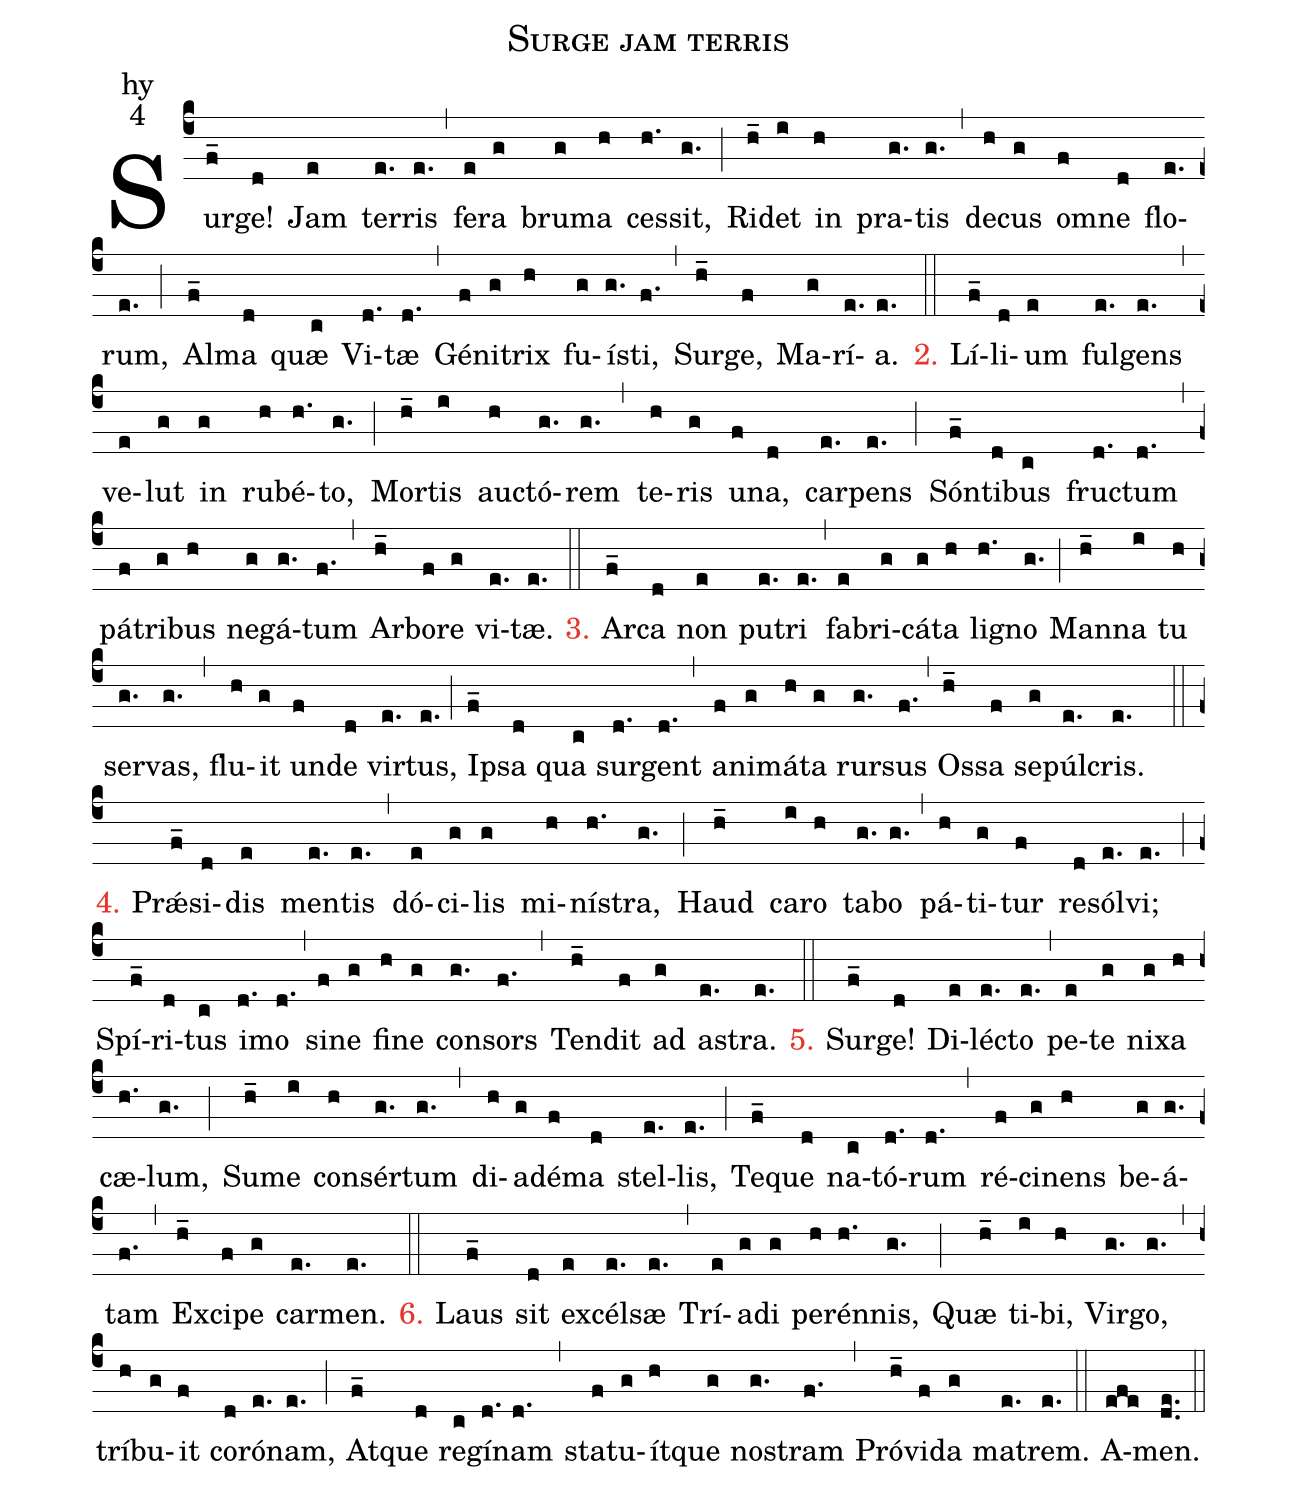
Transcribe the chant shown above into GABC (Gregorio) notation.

name:Surge jam terris;
office-part:hy;
mode:4;
%%
(c4) Sur(f_)ge!(d) Jam(e) ter(e.)ris(e.) (,) fe(e)ra(g) bru(g)ma(h) ces(h.)sit,(g.) (;)
Ri(h_)det(i) in(h) pra(g.)tis(g.) (,) de(h)cus(g) om(f)ne(d) flo(e.)rum,(e.) (;)
Al(f_)ma(d) quæ(c) Vi(d.)tæ(d.) (,) Gé(f)ni(g)trix(h) fu(g)ís(g.)ti,(f.) (,)
Sur(h_)ge,(f) Ma(g)rí(e.)a.(e.) (::)

<c>2.</c> Lí(f_)li(d)um(e) ful(e.)gens(e.) (,) ve(e)lut(g) in(g) ru(h)bé(h.)to,(g.) (;)
Mor(h_)tis(i) au(h)ctó(g.)rem(g.) (,) te(h)ris(g) u(f)na,(d) car(e.)pens(e.) (;)
Són(f_)ti(d)bus(c) fru(d.)ctum(d.) (,) pá(f)tri(g)bus(h) ne(g)gá(g.)tum(f.) (,)
Ar(h_)bo(f)re(g) vi(e.)tæ.(e.) (::)

<c>3.</c> Ar(f_)ca(d) non(e) pu(e.)tri(e.) (,) fa(e)bri(g)cá(g)ta(h) li(h.)gno(g.) (;)
Man(h_)na(i) tu(h) ser(g.)vas,(g.) (,) flu(h)it(g) un(f)de(d) vir(e.)tus,(e.) (;)
I(f_)psa(d) qua(c) sur(d.)gent(d.) (,) a(f)ni(g)má(h)ta(g) rur(g.)sus(f.) (,)
Os(h_)sa(f) se(g)púl(e.)cris.(e.) (::)

<c>4.</c> Prǽ(f_)si(d)dis(e) men(e.)tis(e.) (,) dó(e)ci(g)lis(g) mi(h)ní(h.)stra,(g.) (;)
Haud(h_) ca(i)ro(h) ta(g.)bo(g.) (,) pá(h)ti(g)tur(f) re(d)sól(e.)vi;(e.) (;)
Spí(f_)ri(d)tus(c) i(d.)mo(d.) (,) si(f)ne(g) fi(h)ne(g) con(g.)sors(f.) (,)
Ten(h_)dit(f) ad(g) a(e.)stra.(e.) (::)

<c>5.</c> Sur(f_)ge!(d) Di(e)lé(e.)cto(e.) (,) pe(e)te(g) ni(g)xa(h) cæ(h.)lum,(g.) (;)
Su(h_)me(i) con(h)sér(g.)tum(g.) (,) di(h)a(g)dé(f)ma(d) stel(e.)lis,(e.) (;)
Te(f_)que(d) na(c)tó(d.)rum(d.) (,) ré(f)ci(g)nens(h) be(g)á(g.)tam(f.) (,)
Ex(h_)ci(f)pe(g) car(e.)men.(e.) (::)

<c>6.</c> Laus(f_) sit(d) ex(e)cél(e.)sæ(e.) (,) Trí(e)a(g)di(g) pe(h)rén(h.)nis,(g.) (;)
Quæ(h_) ti(i)bi,(h) Vir(g.)go,(g.) (,) trí(h)bu(g)it(f) co(d)ró(e.)nam,(e.) (;)
At(f_)que(d) re(c)gí(d.)nam(d.) (,) sta(f)tu(g)ít(h)que(g) no(g.)stram(f.) (,)
Pró(h_)vi(f)da(g) ma(e.)trem.(e.) (::)

A(efe)men.(de..) (::)
